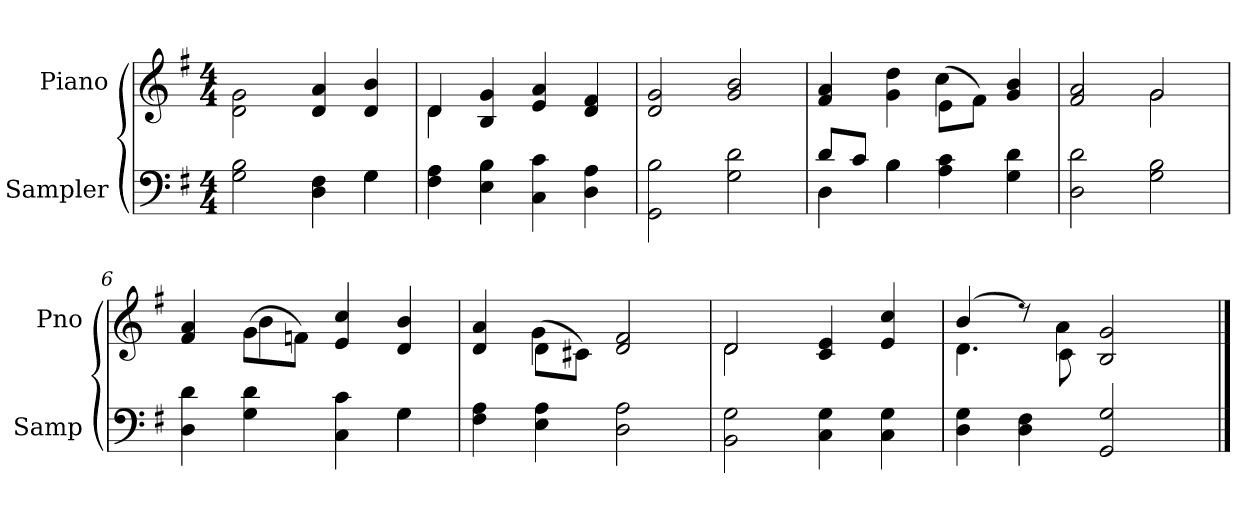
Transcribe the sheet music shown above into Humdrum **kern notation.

**kern	**kern
*part2	*part1
*staff2	*staff1
*I"Sampler	*I"Piano
*I'Samp	*I'Pno
*clefF4	*clefG2
*k[f#]	*k[f#]
*G:	*G:
*M4/4	*M4/4
=1	=1
*^	*
2G 2B	2.ryy	2d\ 2g\
4D 4F#	.	4d 4a
4G\	4G	4d 4b
*v	*v	*
=2	=2
*	*^
4F# 4A	4d/	4d
4E 4B	4B 4g	2.ryy
4C 4c	4e 4a	.
4D 4A	4d 4f#	.
*	*v	*v
=3	=3
2GG 2B	2d 2g
2G 2d	2g 2b
=4	=4
*^	*^
8d/L	4D	4f# 4a	2ryy
8c/J)	.	.	.
4B\	4B	4g 4dd	.
4A 4c	2ryy	(8e\L	4cc
.	.	8f#\J)	.
4G 4d	.	4g 4b	4ryy
*v	*v	*	*
=5	=5	=5
2D 2d	2f# 2a	2ryy
2G 2B	2g/	2g
=6	=6	=6
*^	*	*
4D 4d	2.ryy	4f# 4a	4ryy
4G 4d	.	(8g\L	4b
.	.	8fn\J)	.
4C 4c	.	4e 4cc	2ryy
4G\	4G	4d 4b	.
*v	*v	*	*
=7	=7	=7
4F# 4A	4d 4a	4ryy
4E 4A	(8d\L	4g
.	8c#X\J)	.
2D 2A	2d 2f#	2ryy
=8	=8	=8
2BB 2G	2d/	2d
4C 4G	4c 4e	2ryy
4C 4G	4e 4cc	.
=9	=9	=9
4D 4G	(4b/	4.d
4D 4F#	8r)	.
.	8c\	(4a
2GG 2G	2B 2g	.
.	.	4.ryy
*	*v	*v
==	==
*-	*-
